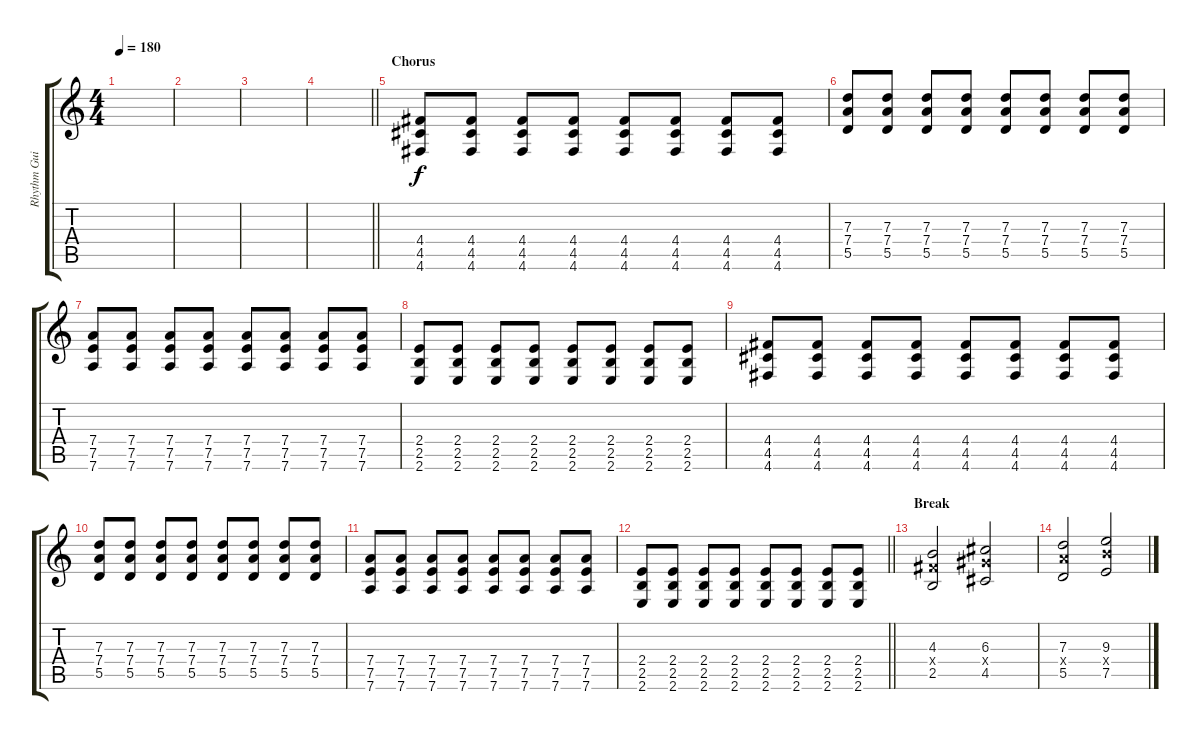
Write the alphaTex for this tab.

\track ("Rhythm Guitar" "Rhythm Gui") {instrument overdrivenguitar}
\staff {score tabs}
\tuning (E4 B3 G3 D3 A2 D2) {hide}
\ts (4 4)
\tempo 180
\clef g2
\ks c
|
|
|
\barLineRight lightlight
|
\section ("" "Chorus")
(4.4 4.5 4.6).8 (4.4 4.5 4.6).8 (4.4 4.5 4.6).8 (4.4 4.5 4.6).8 (4.4 4.5 4.6).8 (4.4 4.5 4.6).8 (4.4 4.5 4.6).8 (4.4 4.5 4.6).8 |
(7.3 7.4 5.5).8 (7.3 7.4 5.5).8 (7.3 7.4 5.5).8 (7.3 7.4 5.5).8 (7.3 7.4 5.5).8 (7.3 7.4 5.5).8 (7.3 7.4 5.5).8 (7.3 7.4 5.5).8 |
(7.4 7.5 7.6).8 (7.4 7.5 7.6).8 (7.4 7.5 7.6).8 (7.4 7.5 7.6).8 (7.4 7.5 7.6).8 (7.4 7.5 7.6).8 (7.4 7.5 7.6).8 (7.4 7.5 7.6).8 |
(2.4 2.5 2.6).8 (2.4 2.5 2.6).8 (2.4 2.5 2.6).8 (2.4 2.5 2.6).8 (2.4 2.5 2.6).8 (2.4 2.5 2.6).8 (2.4 2.5 2.6).8 (2.4 2.5 2.6).8 |
(4.4 4.5 4.6).8 (4.4 4.5 4.6).8 (4.4 4.5 4.6).8 (4.4 4.5 4.6).8 (4.4 4.5 4.6).8 (4.4 4.5 4.6).8 (4.4 4.5 4.6).8 (4.4 4.5 4.6).8 |
(7.3 7.4 5.5).8 (7.3 7.4 5.5).8 (7.3 7.4 5.5).8 (7.3 7.4 5.5).8 (7.3 7.4 5.5).8 (7.3 7.4 5.5).8 (7.3 7.4 5.5).8 (7.3 7.4 5.5).8 |
(7.4 7.5 7.6).8 (7.4 7.5 7.6).8 (7.4 7.5 7.6).8 (7.4 7.5 7.6).8 (7.4 7.5 7.6).8 (7.4 7.5 7.6).8 (7.4 7.5 7.6).8 (7.4 7.5 7.6).8 |
\barLineRight lightlight
(2.4 2.5 2.6).8 (2.4 2.5 2.6).8 (2.4 2.5 2.6).8 (2.4 2.5 2.6).8 (2.4 2.5 2.6).8 (2.4 2.5 2.6).8 (2.4 2.5 2.6).8 (2.4 2.5 2.6).8 |
\section ("" "Break")
(4.3 4.4{x} 2.5).2 (6.3 6.4{x} 4.5).2 |
(7.3 7.4{x} 5.5).2 (9.3 9.4{x} 7.5).2
